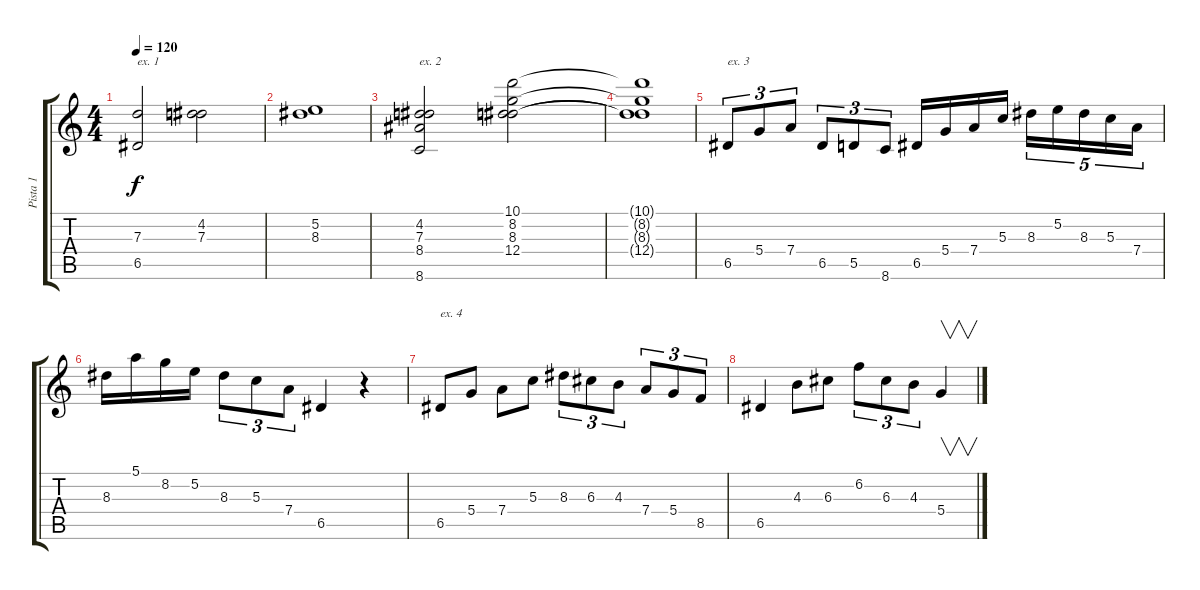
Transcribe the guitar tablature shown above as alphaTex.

\track ("Pista 1" "Pista 1") {instrument acousticguitarnylon}
\staff {score tabs}
\tuning (E4 B3 G3 D3 A2 E2) {hide}
\ts (4 4)
\tempo 120
\clef g2
\ks c
(7.3 6.5).2{txt "ex. 1" dy f instrument acousticguitarnylon} (4.2 7.3).2 |
(5.2 8.3).1 |
(4.2 7.3 8.4 8.6).2{txt "ex. 2"} (10.1 8.2 8.3 12.4).2 |
(10.1{t} 8.2{t} 8.3{t} 12.4{t}).1 |
6.5.8{tu (3 2) txt "ex. 3"} 5.4.8{tu (3 2)} 7.4.8{tu (3 2)} 6.5.8{tu (3 2)} 5.5.8{tu (3 2)} 8.6.8{tu (3 2)} 6.5.16 5.4.16 7.4.16 5.3.16 8.3.16{tu (5 4)} 5.2.16{tu (5 4)} 8.3.16{tu (5 4)} 5.3.16{tu (5 4)} 7.4.16{tu (5 4)} |
8.3.16 5.1.16 8.2.16 5.2.16 8.3.8{tu (3 2)} 5.3.8{tu (3 2)} 7.4.8{tu (3 2)} 6.5.4 r.4 |
6.5.8{txt "ex. 4"} 5.4.8 7.4.8 5.3.8 8.3.8{tu (3 2)} 6.3.8{tu (3 2)} 4.3.8{tu (3 2)} 7.4.8{tu (3 2)} 5.4.8{tu (3 2)} 8.5.8{tu (3 2)} |
6.5.4 4.3.8 6.3.8 6.2.8{tu (3 2)} 6.3.8{tu (3 2)} 4.3.8{tu (3 2)} 5.4.4{v}
